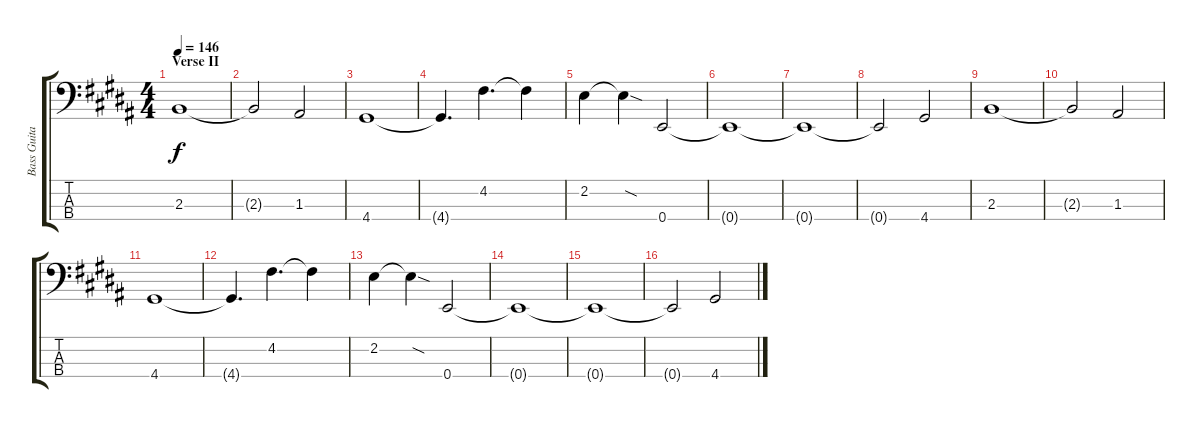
\track ("Bass Guitar" "Bass Guita") {instrument electricbassfinger}
\staff {score tabs}
\tuning (G2 D2 A1 E1) {hide}
\ts (4 4)
\section ("" "Verse II")
\tempo 146
\clef f4
\ks b
2.3.1{dy f} |
2.3{t}.2 1.3.2 |
4.4.1 |
4.4{t}.4{d} 4.2.4{d} 4.2{t}.4 |
2.2.4 2.2{sod t}.4 0.4.2 |
0.4{t}.1 |
0.4{t}.1 |
0.4{t}.2 4.4.2 |
2.3.1 |
2.3{t}.2 1.3.2 |
4.4.1 |
4.4{t}.4{d} 4.2.4{d} 4.2{t}.4 |
2.2.4 2.2{sod t}.4 0.4.2 |
0.4{t}.1 |
0.4{t}.1 |
0.4{t}.2 4.4.2
